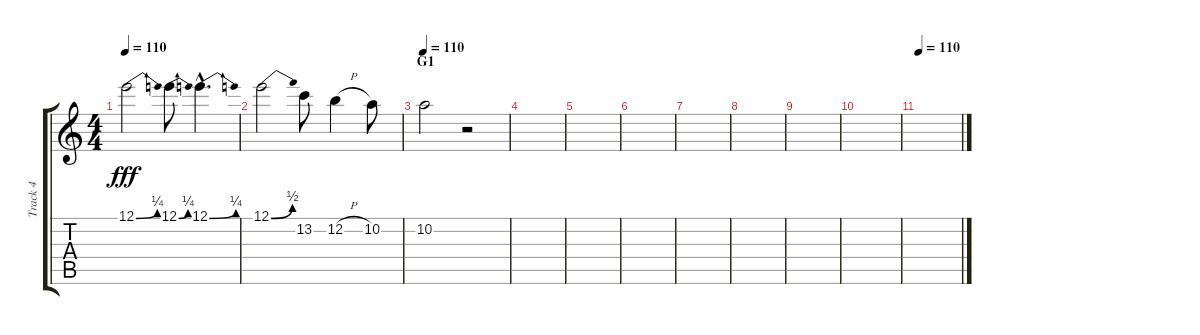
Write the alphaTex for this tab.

\track ("Track 4" "Track 4") {instrument overdrivenguitar}
\staff {score tabs}
\tuning (E4 B3 G3 D3 A2 E2) {hide}
\ts (4 4)
\tempo 110
\clef g2
\ks c
12.1{be (bend 0 0 60 1)}.2{dy fff} 12.1{be (bend 0 0 60 1)}.8 12.1{be (bend 0 0 60 1) hac}.4{d} |
12.1{be (bend 0 0 60 2)}.2 13.2.8 12.2{h}.4 10.2.8 |
\section ("" "G1")
\tempo 110
10.2.2 r.2 |
|
|
|
|
|
|
|
\tempo 110
